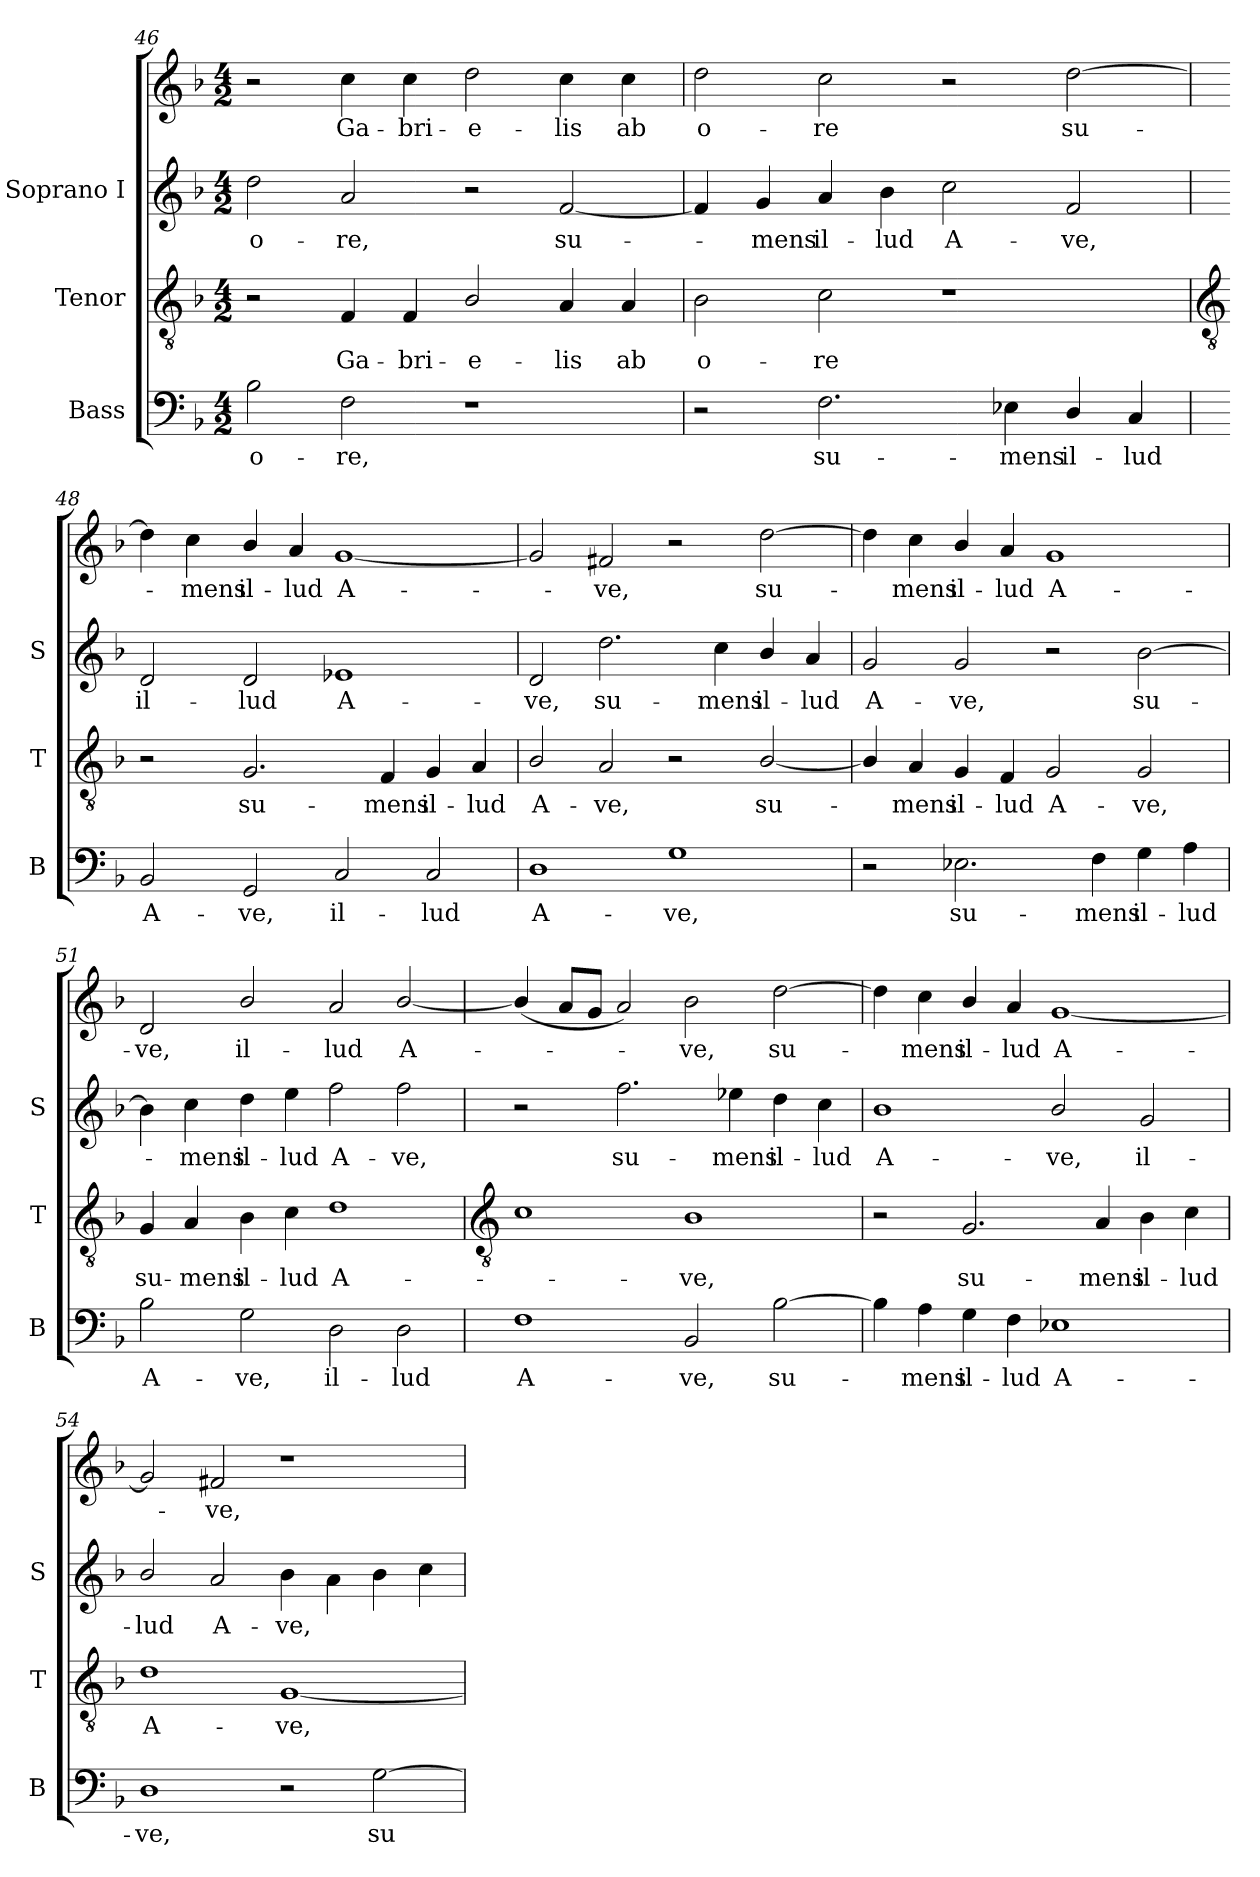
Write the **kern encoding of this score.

**kern	**text	**kern	**text	**kern	**text	**kern	**text
*part3	*part3	*part2	*part2	*part1	*part1	*part1	*part1
*staff4	*staff4	*staff3	*staff3	*staff2	*staff2	*staff1	*staff1
*I"Bass	*	*I"Tenor	*	*I"Soprano I	*	*	*
*I'B	*	*I'T	*	*I'S	*	*	*
*clefF4	*	*clefGv2	*	*clefG2	*	*clefG2	*
*k[b-]	*	*k[b-]	*	*k[b-]	*	*k[b-]	*
*F:	*	*F:	*	*F:	*	*F:	*
*M4/2	*	*M4/2	*	*M4/2	*	*M4/2	*
=46	=46	=46	=46	=46	=46	=46	=46
!	!LO:LY:b	!	!	!	!LO:LY:b	!	!
2B-	o-	2r	.	2dd	o-	2r	.
!	!LO:LY:b	!	!LO:LY:b	!	!LO:LY:b	!	!LO:LY:b
2F	-re,	4F	Ga-	2a	-re,	4cc	Ga-
!	!	!	!LO:LY:b	!	!	!	!LO:LY:b
.	.	4F	-bri-	.	.	4cc	-bri-
!	!	!	!LO:LY:b	!	!	!	!LO:LY:b
1r	.	2B-/	-e-	2r	.	2dd	-e-
!	!	!	!LO:LY:b	!	!LO:LY:b	!	!LO:LY:b
.	.	4A	-lis	[2f	su-	4cc	-lis
!	!	!	!LO:LY:b	!	!	!	!LO:LY:b
.	.	4A	ab	.	.	4cc	ab
=47	=47	=47	=47	=47	=47	=47	=47
!	!	!	!LO:LY:b	!	!	!	!LO:LY:b
2r	.	2B-	o-	4f]	.	2dd	o-
!	!	!	!	!	!LO:LY:b	!	!
.	.	.	.	4g	mens	.	.
!	!LO:LY:b	!	!LO:LY:b	!	!LO:LY:b	!	!LO:LY:b
2.F	su-	2c	-re	4a	il-	2cc	-re
!	!	!	!	!	!LO:LY:b	!	!
.	.	.	.	4b-	-lud	.	.
!	!	!	!	!	!LO:LY:b	!	!
.	.	1r	.	2cc	A-	2r	.
!	!LO:LY:b	!	!	!	!	!	!
4E-X	-mens	.	.	.	.	.	.
!	!LO:LY:b	!	!	!	!LO:LY:b	!	!LO:LY:b
4D/	il-	.	.	2f	-ve,	[2dd	su-
!	!LO:LY:b	!	!	!	!	!	!
4C	-lud	.	.	.	.	.	.
!!LO:LB:g=z
=48	=48	=48	=48	=48	=48	=48	=48
*	*	*clefGv2	*	*	*	*	*
!	!LO:LY:b	!	!	!	!LO:LY:b	!	!
2BB-	A-	2r	.	2d	il-	4dd]	.
!	!	!	!	!	!	!	!LO:LY:b
.	.	.	.	.	.	4cc	mens
!	!LO:LY:b	!	!LO:LY:b	!	!LO:LY:b	!	!LO:LY:b
2GG	-ve,	2.G	su-	2d	-lud	4b-/	il-
!	!	!	!	!	!	!	!LO:LY:b
.	.	.	.	.	.	4a	-lud
!	!LO:LY:b	!	!	!	!LO:LY:b	!	!LO:LY:b
2C	il-	.	.	1e-X	A-	[1g	A-
!	!	!	!LO:LY:b	!	!	!	!
.	.	4F	-mens	.	.	.	.
!	!LO:LY:b	!	!LO:LY:b	!	!	!	!
2C	-lud	4G	il-	.	.	.	.
!	!	!	!LO:LY:b	!	!	!	!
.	.	4A	-lud	.	.	.	.
=49	=49	=49	=49	=49	=49	=49	=49
!	!LO:LY:b	!	!LO:LY:b	!	!LO:LY:b	!	!
1D	A-	2B-/	A-	2d	ve,	2g]	.
!	!	!	!LO:LY:b	!	!LO:LY:b	!	!LO:LY:b
.	.	2A	-ve,	2.dd	su-	2f#X	-ve,
!	!LO:LY:b	!	!	!	!	!	!
1G	-ve,	2r	.	.	.	2r	.
!	!	!	!	!	!LO:LY:b	!	!
.	.	.	.	4cc	-mens	.	.
!	!	!	!LO:LY:b	!	!LO:LY:b	!	!LO:LY:b
.	.	[2B-/	su-	4b-/	il-	[2dd	su-
!	!	!	!	!	!LO:LY:b	!	!
.	.	.	.	4a	-lud	.	.
=50	=50	=50	=50	=50	=50	=50	=50
!	!	!	!	!	!LO:LY:b	!	!
2r	.	4B-/]	.	2g	-A-	4dd]	.
!	!	!	!LO:LY:b	!	!	!	!LO:LY:b
.	.	4A	mens	.	.	4cc	mens
!	!LO:LY:b	!	!LO:LY:b	!	!LO:LY:b	!	!LO:LY:b
2.E-X	su-	4G	il-	2g	-ve,	4b-/	il-
!	!	!	!LO:LY:b	!	!	!	!LO:LY:b
.	.	4F	-lud	.	.	4a	-lud
!	!	!	!LO:LY:b	!	!	!	!LO:LY:b
.	.	2G	A-	2r	.	1g	A-
!	!LO:LY:b	!	!	!	!	!	!
4F	-mens	.	.	.	.	.	.
!	!LO:LY:b	!	!LO:LY:b	!	!LO:LY:b	!	!
4G	il-	2G	-ve,	[2b-	su-	.	.
!	!LO:LY:b	!	!	!	!	!	!
4A	-lud	.	.	.	.	.	.
=51	=51	=51	=51	=51	=51	=51	=51
!	!LO:LY:b	!	!LO:LY:b	!	!	!	!LO:LY:b
2B-	A-	4G	su-	4b-]	.	2d	ve,
!	!	!	!LO:LY:b	!	!LO:LY:b	!	!
.	.	4A	-mens	4cc	mens	.	.
!	!LO:LY:b	!	!LO:LY:b	!	!LO:LY:b	!	!LO:LY:b
2G	-ve,	4B-	il-	4dd	il-	2b-/	il-
!	!	!	!LO:LY:b	!	!LO:LY:b	!	!
.	.	4c	-lud	4ee	-lud	.	.
!	!LO:LY:b	!	!LO:LY:b	!	!LO:LY:b	!	!LO:LY:b
2D	il-	1d	A-	2ff	A-	2a	-lud
!	!LO:LY:b	!	!	!	!LO:LY:b	!	!LO:LY:b
2D	-lud	.	.	2ff	-ve,	[2b-/	A-
!!LO:LB:g=z
=52	=52	=52	=52	=52	=52	=52	=52
*	*	*clefGv2	*	*	*	*	*
!	!LO:LY:b	!	!	!	!	!	!
1F	A-	1c	.	2r	.	(<4b-/]	.
.	.	.	.	.	.	8aL	.
.	.	.	.	.	.	8gJ	.
!	!	!	!	!	!LO:LY:b	!	!
.	.	.	.	2.ff	su-	2a)	.
!	!LO:LY:b	!	!LO:LY:b	!	!	!	!LO:LY:b
2BB-	-ve,	1B-	ve,	.	.	2b-	ve,
!	!	!	!	!	!LO:LY:b	!	!
.	.	.	.	4ee-X	-mens	.	.
!	!LO:LY:b	!	!	!	!LO:LY:b	!	!LO:LY:b
[2B-	su-	.	.	4dd	il-	[2dd	su-
!	!	!	!	!	!LO:LY:b	!	!
.	.	.	.	4cc	-lud	.	.
=53	=53	=53	=53	=53	=53	=53	=53
!	!	!	!	!	!LO:LY:b	!	!
4B-]	.	2r	.	1b-	A-	4dd]	.
!	!LO:LY:b	!	!	!	!	!	!LO:LY:b
4A	mens	.	.	.	.	4cc	mens
!	!LO:LY:b	!	!LO:LY:b	!	!	!	!LO:LY:b
4G	il-	2.G	su-	.	.	4b-/	il-
!	!LO:LY:b	!	!	!	!	!	!LO:LY:b
4F	-lud	.	.	.	.	4a	-lud
!	!LO:LY:b	!	!	!	!LO:LY:b	!	!LO:LY:b
1E-X	A-	.	.	2b-/	-ve,	[1g	A-
!	!	!	!LO:LY:b	!	!	!	!
.	.	4A	-mens	.	.	.	.
!	!	!	!LO:LY:b	!	!LO:LY:b	!	!
.	.	4B-	il-	2g	il-	.	.
!	!	!	!LO:LY:b	!	!	!	!
.	.	4c	-lud	.	.	.	.
=54	=54	=54	=54	=54	=54	=54	=54
!	!LO:LY:b	!	!LO:LY:b	!	!LO:LY:b	!	!
1D	-ve,	1d	A-	2b-/	lud	2g]	.
!	!	!	!	!	!LO:LY:b	!	!LO:LY:b
.	.	.	.	2a	A-	2f#X	-ve,
!	!	!	!LO:LY:b	!	!LO:LY:b	!	!
2r	.	[1G	-ve,	4b-	-ve,	1r	.
.	.	.	.	4a\	.	.	.
!	!LO:LY:b	!	!	!	!	!	!
[2G	su-	.	.	4b-	.	.	.
.	.	.	.	4cc	.	.	.
=	=	=	=	=	=	=	=
*-	*-	*-	*-	*-	*-	*-	*-
